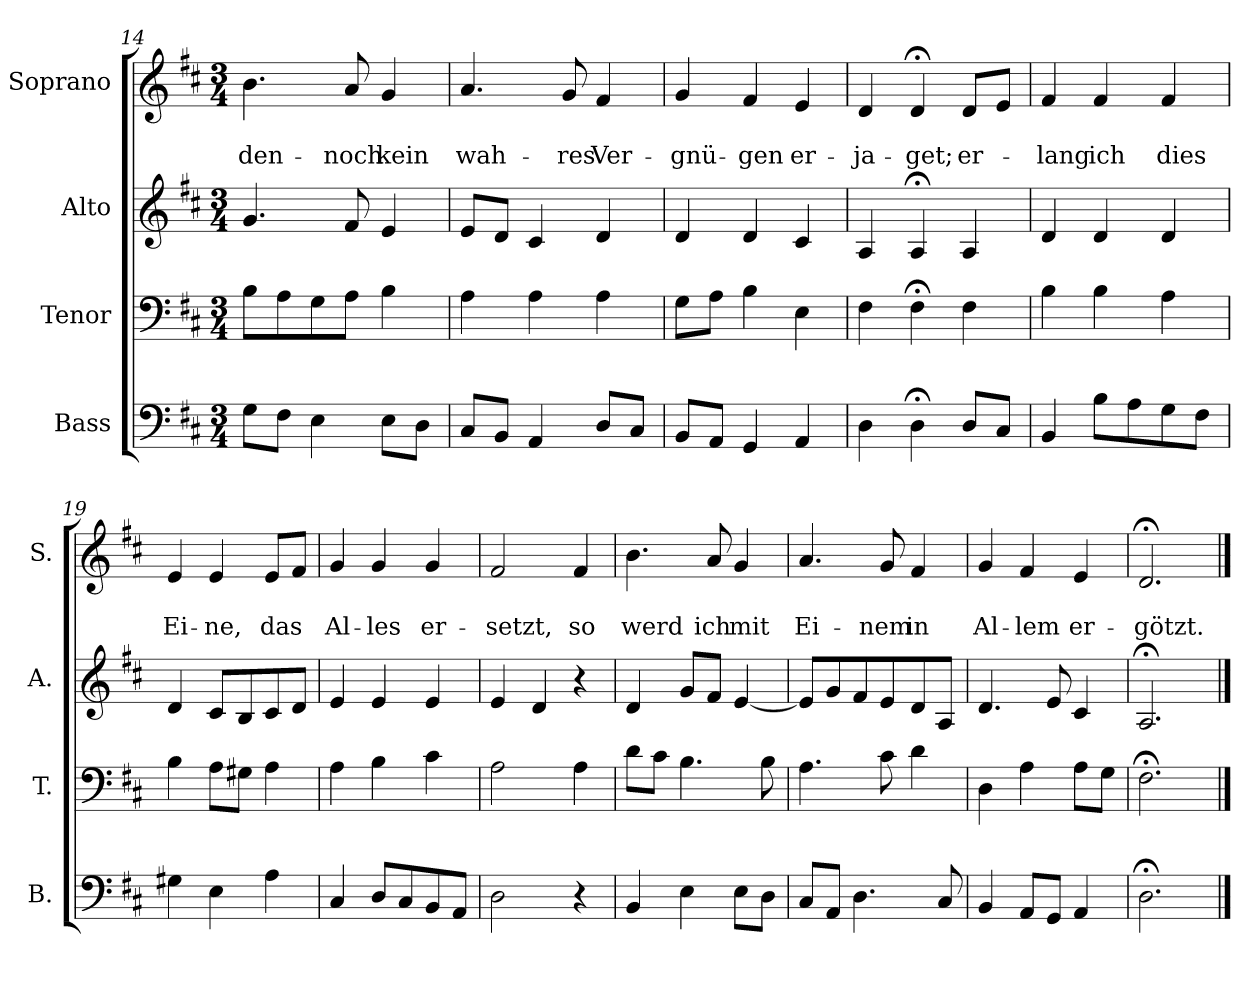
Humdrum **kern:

**kern	**kern	**kern	**kern	**text	**text
*part4	*part3	*part2	*part1	*part1	*part1
*staff4	*staff3	*staff2	*staff1	*staff1	*staff1
*I"Bass	*I"Tenor	*I"Alto	*I"Soprano	*	*
*I'B.	*I'T.	*I'A.	*I'S.	*	*
*clefF4	*clefF4	*clefG2	*clefG2	*	*
*k[f#c#]	*k[f#c#]	*k[f#c#]	*k[f#c#]	*	*
*D:	*D:	*D:	*D:	*	*
*M3/4	*M3/4	*M3/4	*M3/4	*	*
=14	=14	=14	=14	=14	=14
8G\L	8B\L	4.g/	4.b\	.	den-
8F#\J	8A\	.	.	.	.
4E\	8G\	.	.	.	.
.	8A\J	8f#/	8a/	.	-noch
8E\L	4B\	4e/	4g/	.	kein
8D\J	.	.	.	.	.
=15	=15	=15	=15	=15	=15
8C#/L	4A\	8e/L	4.a/	.	wah-
8BB/J	.	8d/J	.	.	.
4AA/	4A\	4c#/	.	.	.
.	.	.	8g/	.	-res
8D/L	4A\	4d/	4f#/	.	Ver-
8C#/J	.	.	.	.	.
=16	=16	=16	=16	=16	=16
8BB/L	8G\L	4d/	4g/	.	-gnü-
8AA/J	8A\J	.	.	.	.
4GG/	4B\	4d/	4f#/	.	-gen
4AA/	4E\	4c#/	4e/	.	er-
=17	=17	=17	=17	=17	=17
4D\	4F#\	4A/	4d/	.	-ja-
4D;<\	4F#;<\	4A;</	4d;</	.	-get;
8D/L	4F#\	4A/	8d/L	.	er-
8C#/J	.	.	8e/J	.	.
=18	=18	=18	=18	=18	=18
4BB/	4B\	4d/	4f#/	.	-lang
8B\L	4B\	4d/	4f#/	.	ich
8A\	.	.	.	.	.
8G\	4A\	4d/	4f#/	.	dies
8F#\J	.	.	.	.	.
!!LO:LB:g=z
=19	=19	=19	=19	=19	=19
4G#X\	4B\	4d/	4e/	.	Ei-
4E\	8A\L	8c#/L	4e/	.	-ne,
.	8G#X\J	8B/	.	.	.
4A\	4A\	8c#/	8e/L	.	das
.	.	8d/J	8f#/J	.	.
=20	=20	=20	=20	=20	=20
4C#/	4A\	4e/	4g/	.	Al-
8D/L	4B\	4e/	4g/	.	-les
8C#/	.	.	.	.	.
8BB/	4c#\	4e/	4g/	.	er-
8AA/J	.	.	.	.	.
=21	=21	=21	=21	=21	=21
2D\	2A\	4e/	2f#/	.	-setzt,
.	.	4d/	.	.	.
4r	4A\	4r	4f#/	.	so
=22	=22	=22	=22	=22	=22
4BB/	8d\L	4d/	4.b\	.	werd
.	8c#\J	.	.	.	.
4E\	4.B\	8g/L	.	.	.
.	.	8f#/J	8a/	.	ich
8E\L	.	[4e/	4g/	.	mit
8D\J	8B\	.	.	.	.
=23	=23	=23	=23	=23	=23
8C#/L	4.A\	8e/L]	4.a/	.	Ei-
8AA/J	.	8g/	.	.	.
4.D\	.	8f#/	.	.	.
.	8c#\	8e/	8g/	.	-nem
.	4d\	8d/	4f#/	.	in
8C#/	.	8A/J	.	.	.
=24	=24	=24	=24	=24	=24
4BB/	4D\	4.d/	4g/	.	Al-
8AA/L	4A\	.	4f#/	.	-lem
8GG/J	.	8e/	.	.	.
4AA/	8A\L	4c#/	4e/	.	er-
.	8G\J	.	.	.	.
=25	=25	=25	=25	=25	=25
2.D;<\	2.F#;<\	2.A;</	2.d;</	.	-götzt.
==	==	==	==	==	==
*-	*-	*-	*-	*-	*-
